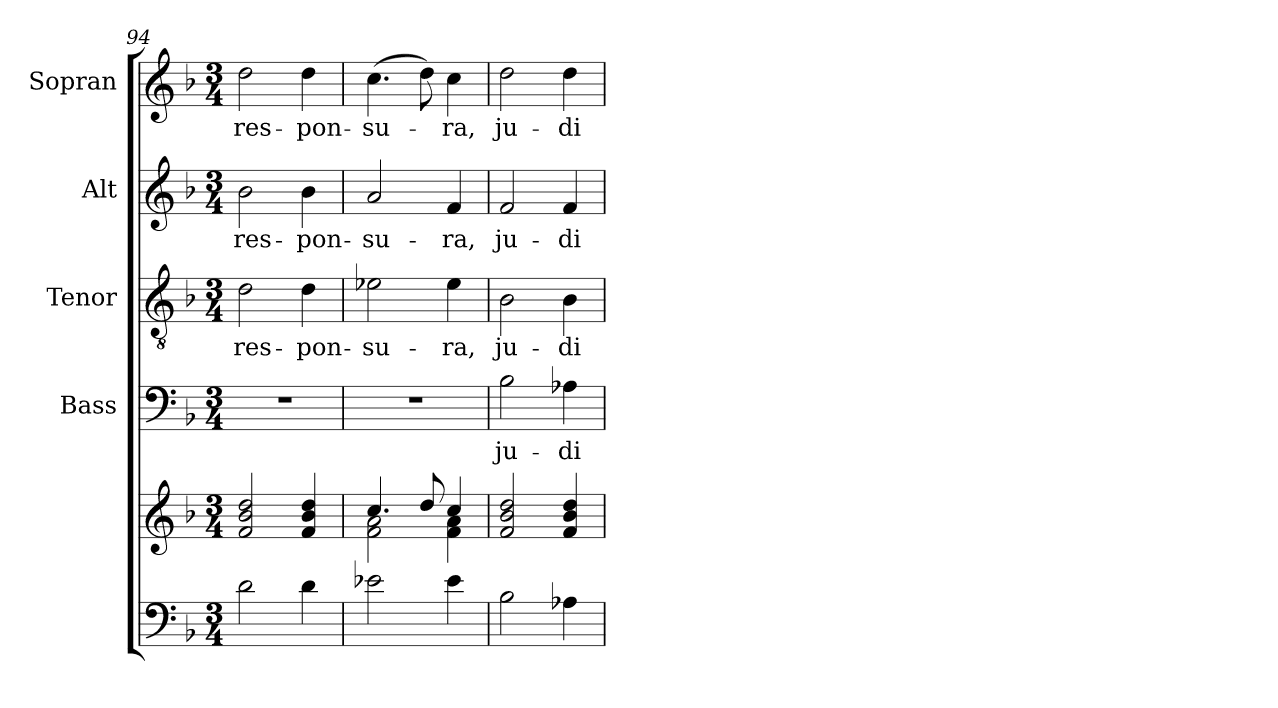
**kern	**kern	**kern	**text	**kern	**text	**kern	**text	**kern	**text
*part5	*part5	*part4	*part4	*part3	*part3	*part2	*part2	*part1	*part1
*staff6	*staff5	*staff4	*staff4	*staff3	*staff3	*staff2	*staff2	*staff1	*staff1
*	*	*I"Bass	*	*I"Tenor	*	*I"Alt	*	*I"Sopran	*
*	*	*I'B.	*	*I'T.	*	*I'A.	*	*I'S.	*
*clefF4	*clefG2	*clefF4	*	*clefGv2	*	*clefG2	*	*clefG2	*
*k[b-]	*k[b-]	*k[b-]	*	*k[b-]	*	*k[b-]	*	*k[b-]	*
*F:	*F:	*F:	*	*F:	*	*F:	*	*F:	*
*M3/4	*M3/4	*M3/4	*	*M3/4	*	*M3/4	*	*M3/4	*
=94	=94	=94	=94	=94	=94	=94	=94	=94	=94
!	!	!	!	!	!LO:LY:b	!	!LO:LY:b	!	!LO:LY:b
2d\	2f/ 2b-/ 2dd/	2.r	.	2d\	res-	2b-\	res-	2dd\	res-
!	!	!	!	!	!LO:LY:b	!	!LO:LY:b	!	!LO:LY:b
4d\	4f/ 4b-/ 4dd/	.	.	4d\	-pon-	4b-\	-pon-	4dd\	-pon-
=95	=95	=95	=95	=95	=95	=95	=95	=95	=95
*	*^	*	*	*	*	*	*	*	*
!	!	!	!	!	!	!LO:LY:b	!	!LO:LY:b	!	!LO:LY:b
2e-X\	4.cc/	2f\ 2a\	2.r	.	2e-X\	-su-	2a/	-su-	(>4.cc\	-su-
.	8dd/	.	.	.	.	.	.	.	8dd\)	.
!	!	!	!	!	!	!LO:LY:b	!	!LO:LY:b	!	!LO:LY:b
4e-\	4cc/	4f\ 4a\	.	.	4e-\	-ra,	4f/	-ra,	4cc\	-ra,
=96	=96	=96	=96	=96	=96	=96	=96	=96	=96	=96
!	!	!	!	!LO:LY:b	!	!LO:LY:b	!	!LO:LY:b	!	!LO:LY:b
*	*v	*v	*	*	*	*	*	*	*	*
2B-\	2f/ 2b-/ 2dd/	2B-\	ju-	2B-\	ju-	2f/	ju-	2dd\	ju-
!	!	!	!LO:LY:b	!	!LO:LY:b	!	!LO:LY:b	!	!LO:LY:b
4A-X\	4f/ 4b-/ 4dd/	4A-X\	-di-	4B-\	-di-	4f/	-di-	4dd\	-di-
=	=	=	=	=	=	=	=	=	=
*-	*-	*-	*-	*-	*-	*-	*-	*-	*-
